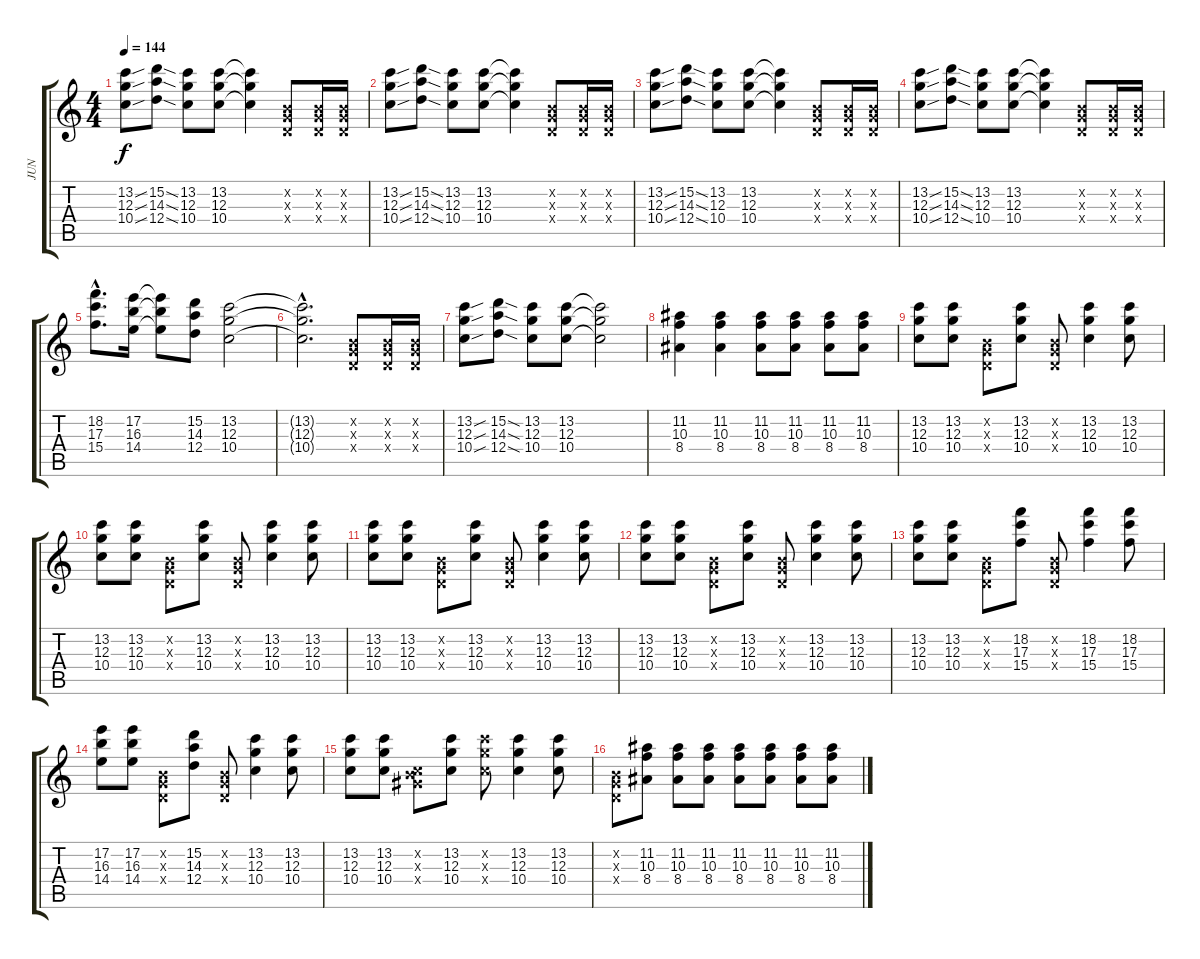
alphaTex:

\track ("JUN" "JUN") {instrument distortionguitar}
\staff {score tabs}
\tuning (E4 B3 G3 D3 A2 E2) {hide}
\ts (4 4)
\tempo 144
\clef g2
\ks c
(13.2{sou} 12.3{sou} 10.4{sou}).8{dy f} (15.2{sod} 14.3{sod} 12.4{sod}).8 (13.2 12.3 10.4).8 (13.2 12.3 10.4).8 (13.2{t} 12.3{t} 10.4{t}).4 (0.2{x} 0.3{x} 0.4{x}).8 (0.2{x} 0.3{x} 0.4{x}).16 (0.2{x} 0.3{x} 0.4{x}).16 |
(13.2{sou} 12.3{sou} 10.4{sou}).8 (15.2{sod} 14.3{sod} 12.4{sod}).8 (13.2 12.3 10.4).8 (13.2 12.3 10.4).8 (13.2{t} 12.3{t} 10.4{t}).4 (0.2{x} 0.3{x} 0.4{x}).8 (0.2{x} 0.3{x} 0.4{x}).16 (0.2{x} 0.3{x} 0.4{x}).16 |
(13.2{sou} 12.3{sou} 10.4{sou}).8 (15.2{sod} 14.3{sod} 12.4{sod}).8 (13.2 12.3 10.4).8 (13.2 12.3 10.4).8 (13.2{t} 12.3{t} 10.4{t}).4 (0.2{x} 0.3{x} 0.4{x}).8 (0.2{x} 0.3{x} 0.4{x}).16 (0.2{x} 0.3{x} 0.4{x}).16 |
(13.2{sou} 12.3{sou} 10.4{sou}).8 (15.2{sod} 14.3{sod} 12.4{sod}).8 (13.2 12.3 10.4).8 (13.2 12.3 10.4).8 (13.2{t} 12.3{t} 10.4{t}).4 (0.2{x} 0.3{x} 0.4{x}).8 (0.2{x} 0.3{x} 0.4{x}).16 (0.2{x} 0.3{x} 0.4{x}).16 |
(18.2{hac} 17.3{hac} 15.4{hac}).8{d} (17.2 16.3 14.4).16 (17.2{t} 16.3{t} 14.4{t}).8 (15.2 14.3 12.4).8 (13.2 12.3 10.4).2 |
(13.2{hac t} 12.3{hac t} 10.4{hac t}).2{d} (0.2{x} 0.3{x} 0.4{x}).8 (0.2{x} 0.3{x} 0.4{x}).16 (0.2{x} 0.3{x} 0.4{x}).16 |
(13.2{sou} 12.3{sou} 10.4{sou}).8 (15.2{sod} 14.3{sod} 12.4{sod}).8 (13.2 12.3 10.4).8 (13.2 12.3 10.4).8 (13.2{t} 12.3{t} 10.4{t}).2 |
(11.2 10.3 8.4).4 (11.2 10.3 8.4).4 (11.2 10.3 8.4).8 (11.2 10.3 8.4).8 (11.2 10.3 8.4).8 (11.2 10.3 8.4).8 |
(13.2 12.3 10.4).8 (13.2 12.3 10.4).8 (0.2{x} 0.3{x} 0.4{x}).8 (13.2 12.3 10.4).8 (0.2{x} 0.3{x} 0.4{x}).8 (13.2 12.3 10.4).4 (13.2 12.3 10.4).8 |
(13.2 12.3 10.4).8 (13.2 12.3 10.4).8 (0.2{x} 0.3{x} 0.4{x}).8 (13.2 12.3 10.4).8 (0.2{x} 0.3{x} 0.4{x}).8 (13.2 12.3 10.4).4 (13.2 12.3 10.4).8 |
(13.2 12.3 10.4).8 (13.2 12.3 10.4).8 (0.2{x} 0.3{x} 0.4{x}).8 (13.2 12.3 10.4).8 (0.2{x} 0.3{x} 0.4{x}).8 (13.2 12.3 10.4).4 (13.2 12.3 10.4).8 |
(13.2 12.3 10.4).8 (13.2 12.3 10.4).8 (0.2{x} 0.3{x} 0.4{x}).8 (13.2 12.3 10.4).8 (0.2{x} 0.3{x} 0.4{x}).8 (13.2 12.3 10.4).4 (13.2 12.3 10.4).8 |
(13.2 12.3 10.4).8 (13.2 12.3 10.4).8 (0.2{x} 0.3{x} 0.4{x}).8 (18.2 17.3 15.4).8 (0.2{x} 0.3{x} 0.4{x}).8 (18.2 17.3 15.4).4 (18.2 17.3 15.4).8 |
(17.2 16.3 14.4).8 (17.2 16.3 14.4).8 (0.2{x} 0.3{x} 0.4{x}).8 (15.2 14.3 12.4).8 (0.2{x} 0.3{x} 0.4{x}).8 (13.2 12.3 10.4).4 (13.2 12.3 10.4).8 |
(13.2 12.3 10.4).8 (13.2 12.3 10.4).8 (0.2{x} 1.3{x} 10.4{x}).8 (13.2 12.3 10.4).8 (13.2{x} 12.3{x} 10.4{x}).8 (13.2 12.3 10.4).4 (13.2 12.3 10.4).8 |
(0.2{x} 0.3{x} 0.4{x}).8 (11.2 10.3 8.4).8 (11.2 10.3 8.4).8 (11.2 10.3 8.4).8 (11.2 10.3 8.4).8 (11.2 10.3 8.4).8 (11.2 10.3 8.4).8 (11.2 10.3 8.4).8
